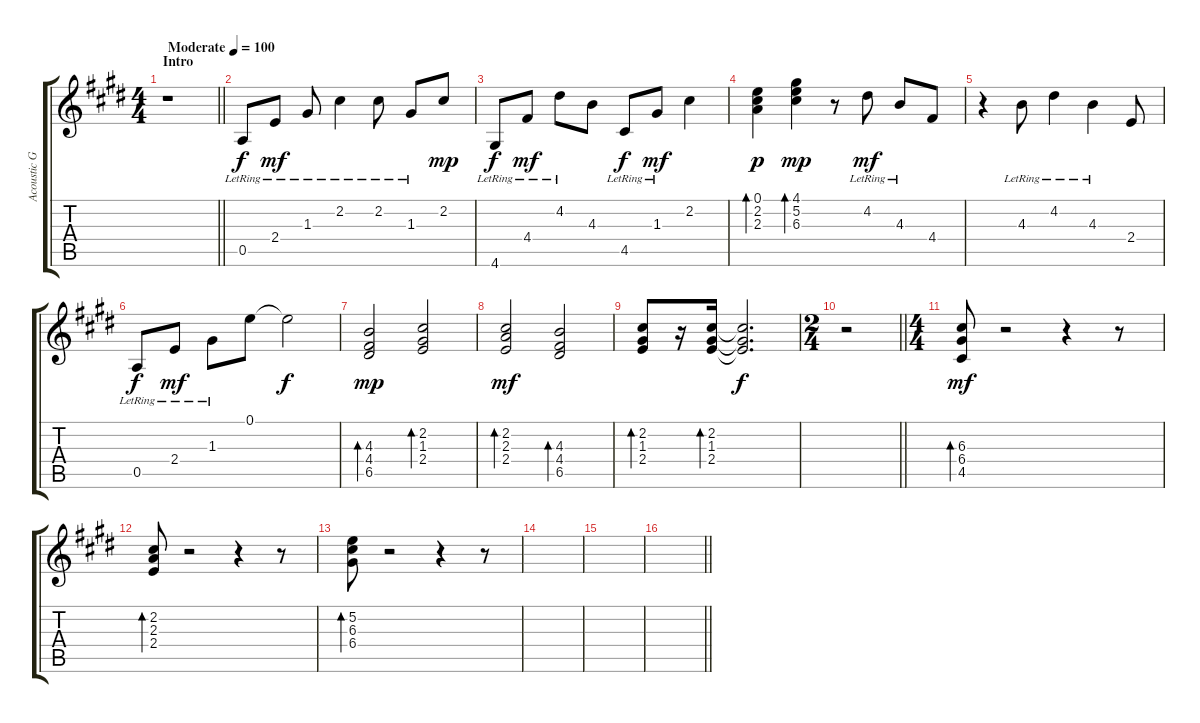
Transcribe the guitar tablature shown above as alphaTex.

\track ("Acoustic Guitar (R)" "Acoustic G") {instrument acousticguitarsteel}
\staff {score tabs}
\tuning (E4 B3 G3 D3 A2 E2) {hide}
\ts (4 4)
\section ("" "Intro")
\tempo (100 "Moderate")
\clef g2
\barLineRight lightlight
\ks e
r.1{dy f instrument acousticguitarsteel} |
0.5{lr}.8 2.4{lr}.8{dy mf} 1.3{lr}.8 2.2{lr}.4 2.2{lr}.8 1.3{lr}.8 2.2.8{dy mp} |
4.6{lr}.8{dy f} 4.4{lr}.8{dy mf} 4.2{lr}.8 4.3.8 4.5{lr}.8{dy f} 1.3{lr}.8{dy mf} 2.2.4 |
(0.1 2.2 2.3).4{bd 60 dy p} (4.1 5.2 6.3).4{bd 60 dy mp} r.8 4.2{lr}.8{dy mf} 4.3{lr}.8 4.4.8 |
r.4 4.3{lr}.8 4.2{lr}.4 4.3{lr}.4 2.4.8 |
0.5{lr}.8{dy f} 2.4{lr}.8{dy mf} 1.3{lr}.8 0.1.8 0.1{t}.2{dy f} |
(4.3 4.4 6.5).2{bd 60 dy mp} (2.2 1.3 2.4).2{bd 60} |
(2.2 2.3 2.4).2{bd 60 dy mf} (4.3 4.4 6.5).2{bd 60} |
(2.2 1.3 2.4).8{bd 60} r.16 (2.2 1.3 2.4).16{bd 60} (2.2{t} 1.3{t} 2.4{t}).2{d dy f} |
\ts (2 4)
\barLineRight lightlight
r.2 |
\ts (4 4)
(6.3 6.4 4.5).8{bd 30 dy mf} r.2 r.4 r.8 |
(2.2 2.3 2.4).8{bd 30} r.2 r.4 r.8 |
(5.2 6.3 6.4).8{bd 60} r.2 r.4 r.8 |
|
|
\barLineRight lightlight
